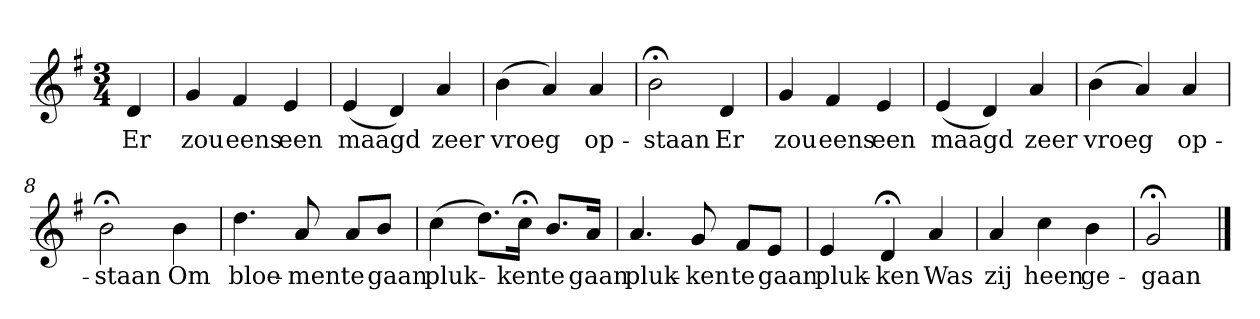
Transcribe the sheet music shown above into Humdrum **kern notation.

**kern	**text
*part1	*part1
*staff1	*staff1
*k[f#]	*
*G:	*
*M3/4	*
*MM120	*
=	=
4d	Er
=1	=1
4g	zou
4f#	eens
4e	een
=2	=2
(4e	maagd
4d)	.
4a	zeer
=3	=3
(4b	vroeg
4a)	.
4a	op-
=4	=4
2b;<	-staan
4d	Er
=5	=5
4g	zou
4f#	eens
4e	een
=6	=6
(4e	maagd
4d)	.
4a	zeer
=7	=7
(4b	vroeg
4a)	.
4a	op-
=8	=8
2b;<	-staan
4b	Om
=9	=9
4.dd	bloe-
8a	-men
8aL	te
8bJ	gaan
=10	=10
(4cc	pluk-
8.ddL)	.
16cc;<Jk	-ken
8.bL	te
16aJk	gaan
=11	=11
4.a	pluk-
8g	-ken
8f#L	te
8eJ	gaan
=12	=12
4e	pluk-
4d;<	-ken
4a	Was
=13	=13
4a	zij
4cc	heen
4b	ge-
=14	=14
2g;<	-gaan
==	==
*-	*-
